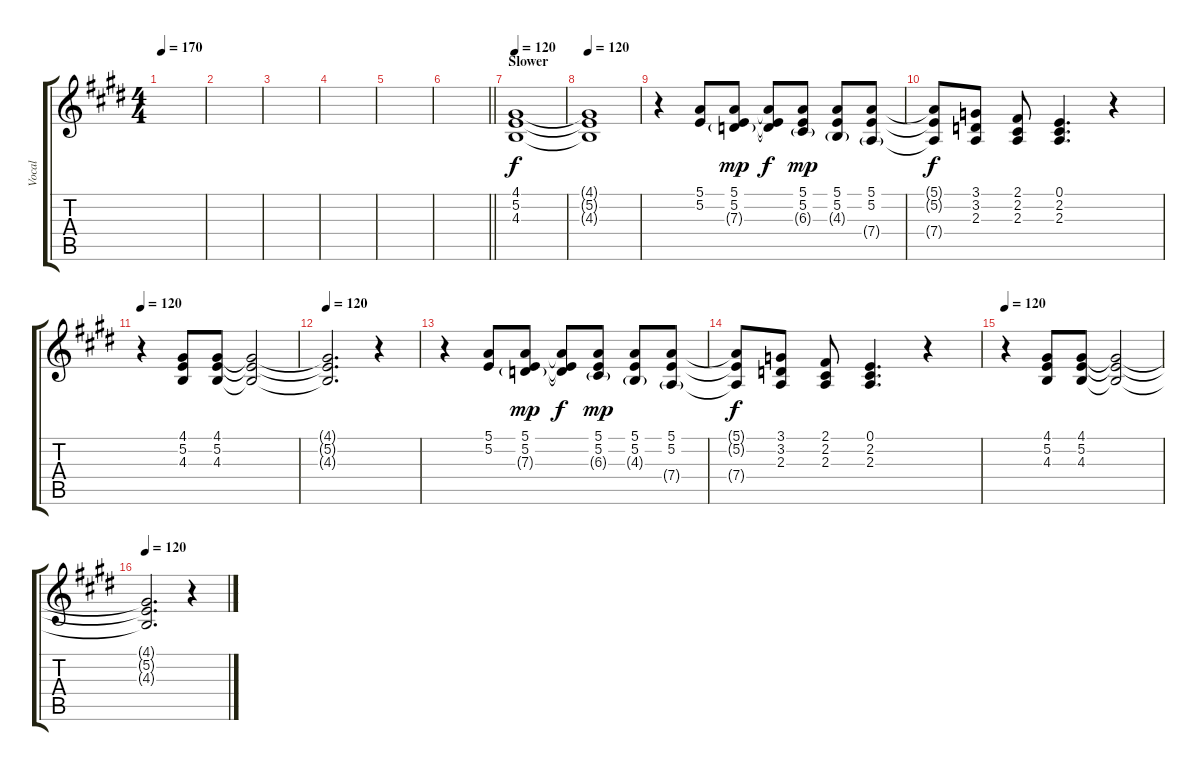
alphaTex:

\track ("Vocal" "Vocal") {instrument trombone}
\staff {score tabs}
\tuning (E4 B3 G3 D3 A2 E2) {hide}
\ts (4 4)
\tempo 170
\clef g2
\ks e
|
|
|
|
|
\barLineRight lightlight
|
\section ("" "Slower")
\tempo 120
(4.1 5.2 4.3).1 |
\tempo 120
(4.1{t} 5.2{t} 4.3{t}).1 |
r.4 (5.1 5.2).8 (5.1 5.2 7.3{g}).8{dy mp} (5.1{t} 5.2{t} 7.3{t}).8{dy f} (5.1 5.2 6.3{g}).8{dy mp} (5.1 5.2 4.3{g}).8 (5.1 5.2 7.4{g}).8 |
(5.1{t} 5.2{t} 7.4{t}).8{dy f} (3.1 3.2 2.3).8 (2.1 2.2 2.3).8 (0.1 2.2 2.3).4{d} r.4 |
\tempo 120
r.4 (4.1 5.2 4.3).8 (4.1 5.2 4.3).8 (4.1{t} 5.2{t} 4.3{t}).2 |
\tempo 120
(4.1{t} 5.2{t} 4.3{t}).2{d} r.4 |
r.4 (5.1 5.2).8 (5.1 5.2 7.3{g}).8{dy mp} (5.1{t} 5.2{t} 7.3{t}).8{dy f} (5.1 5.2 6.3{g}).8{dy mp} (5.1 5.2 4.3{g}).8 (5.1 5.2 7.4{g}).8 |
(5.1{t} 5.2{t} 7.4{t}).8{dy f} (3.1 3.2 2.3).8 (2.1 2.2 2.3).8 (0.1 2.2 2.3).4{d} r.4 |
\tempo 120
r.4 (4.1 5.2 4.3).8 (4.1 5.2 4.3).8 (4.1{t} 5.2{t} 4.3{t}).2 |
\tempo 120
(4.1{t} 5.2{t} 4.3{t}).2{d} r.4
